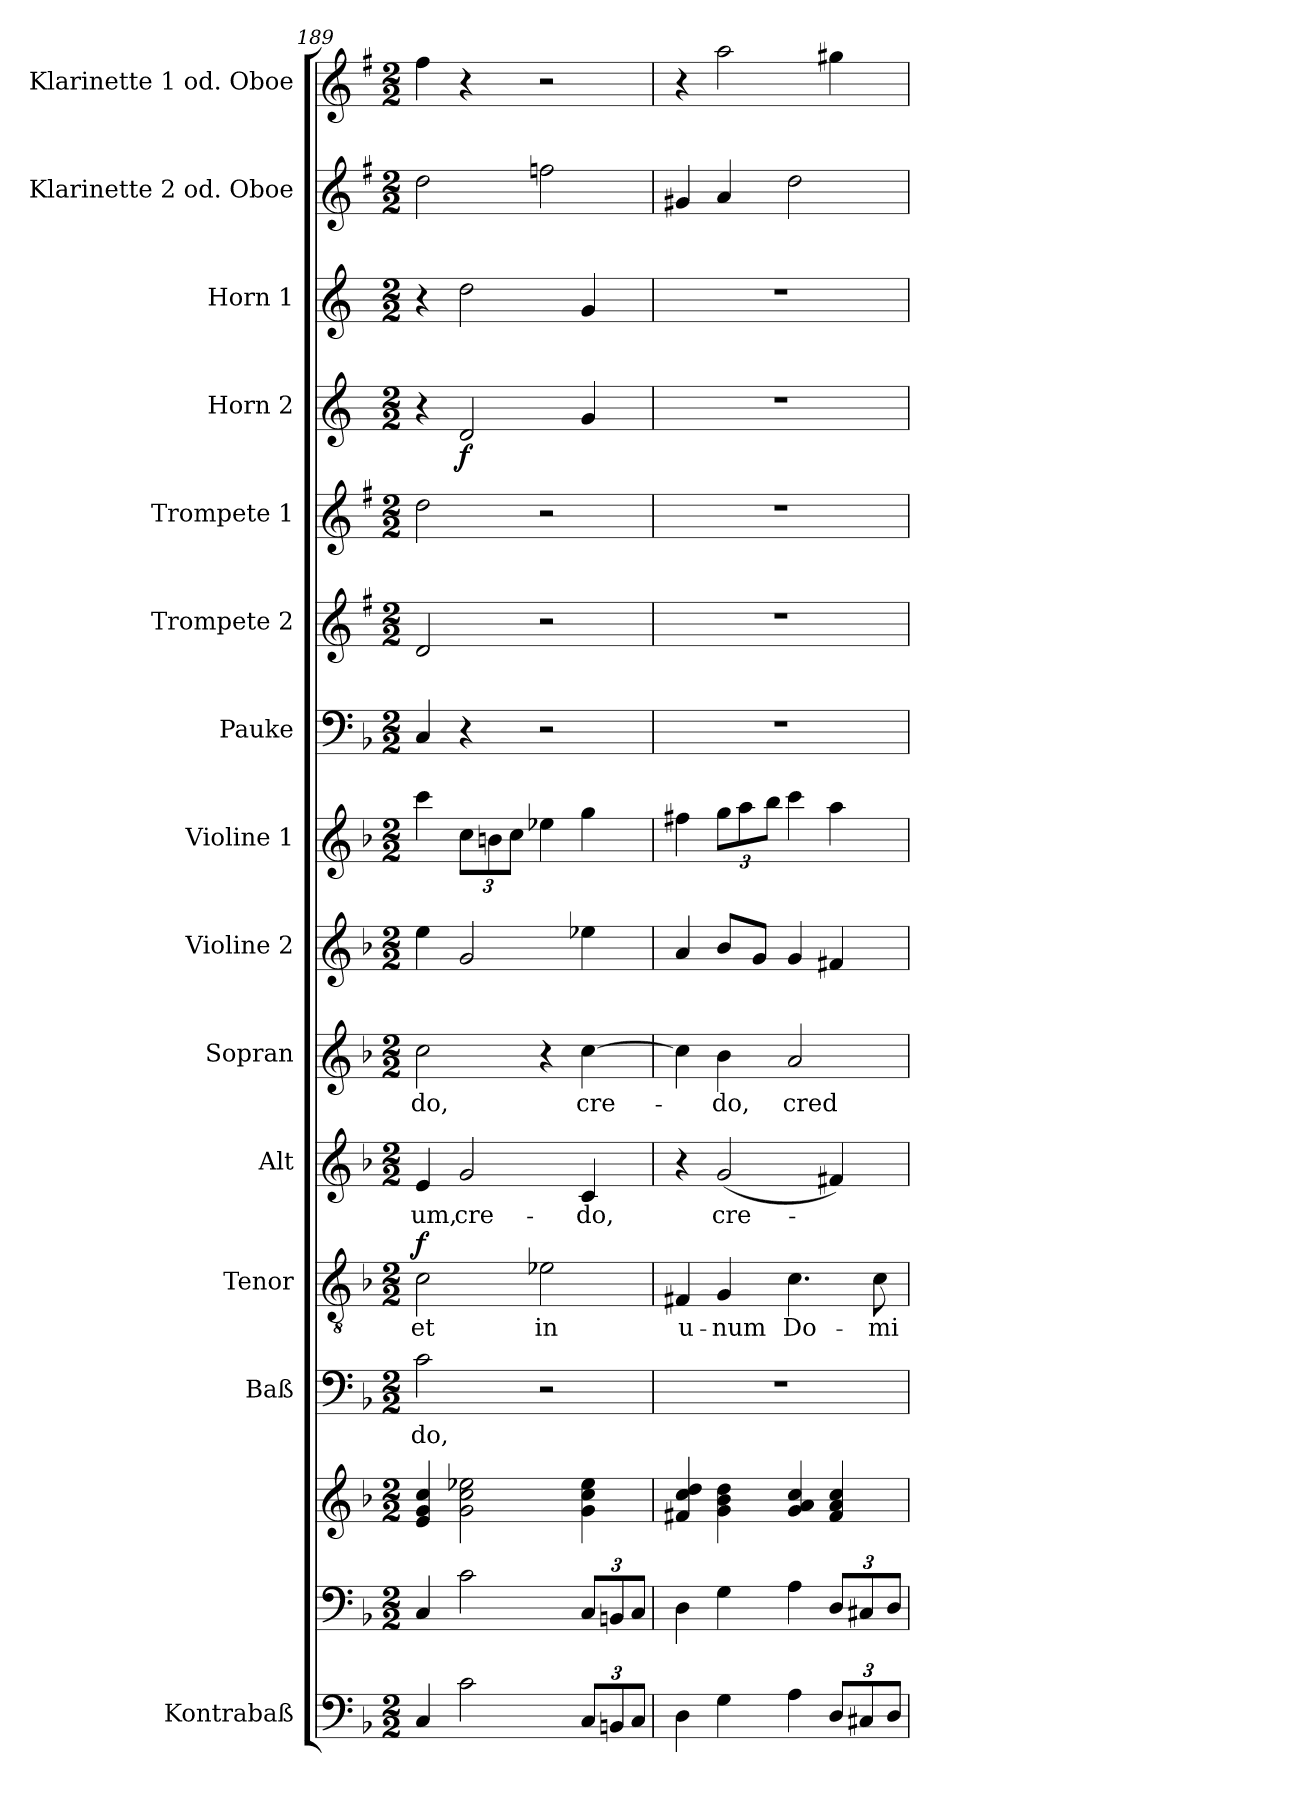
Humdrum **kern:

**kern	**kern	**kern	**kern	**text	**kern	**text	**dynam	**kern	**text	**kern	**text	**kern	**kern	**kern	**kern	**kern	**kern	**dynam	**kern	**kern	**kern
*part15	*part14	*part14	*part13	*part13	*part12	*part12	*part12	*part11	*part11	*part10	*part10	*part9	*part8	*part7	*part6	*part5	*part4	*part4	*part3	*part2	*part1
*staff16	*staff15	*staff14	*staff13	*staff13	*staff12	*staff12	*staff12	*staff11	*staff11	*staff10	*staff10	*staff9	*staff8	*staff7	*staff6	*staff5	*staff4	*staff4	*staff3	*staff2	*staff1
*I"Kontrabaß	*	*	*I"Baß	*	*I"Tenor	*	*	*I"Alt	*	*I"Sopran	*	*I"Violine 2	*I"Violine 1	*I"Pauke	*I"Trompete 2	*I"Trompete 1	*I"Horn 2	*	*I"Horn 1	*I"Klarinette 2 od. Oboe	*I"Klarinette 1 od. Oboe
*	*	*	*	*	*	*	*	*	*	*	*	*	*	*	*I'Tpt	*I'Tpt	*I'Hn	*	*I'Hn	*	*
*clefF4	*clefF4	*clefG2	*clefF4	*	*clefGv2	*	*	*clefG2	*	*clefG2	*	*clefG2	*clefG2	*clefF4	*clefG2	*clefG2	*clefG2	*	*clefG2	*clefG2	*clefG2
*ITrd7c12	*	*	*	*	*	*	*	*	*	*	*	*	*	*	*ITrd1c2	*ITrd1c2	*ITrd4c7	*	*ITrd4c7	*ITrd1c2	*ITrd1c2
*k[b-]	*k[b-]	*k[b-]	*k[b-]	*	*k[b-]	*	*	*k[b-]	*	*k[b-]	*	*k[b-]	*k[b-]	*k[b-]	*k[b-]	*k[b-]	*k[b-]	*	*k[b-]	*k[b-]	*k[b-]
*F:	*F:	*F:	*F:	*	*F:	*	*	*F:	*	*F:	*	*F:	*F:	*F:	*F:	*F:	*F:	*	*F:	*F:	*F:
*M2/2	*M2/2	*M2/2	*M2/2	*	*M2/2	*	*	*M2/2	*	*M2/2	*	*M2/2	*M2/2	*M2/2	*M2/2	*M2/2	*M2/2	*	*M2/2	*M2/2	*M2/2
=189	=189	=189	=189	=189	=189	=189	=189	=189	=189	=189	=189	=189	=189	=189	=189	=189	=189	=189	=189	=189	=189
!	!	!	!	!LO:LY:b	!	!LO:LY:b	!LO:DY:a	!	!LO:LY:b	!	!LO:LY:b	!	!	!	!	!	!	!	!	!	!
4CC/	4C/	4e/ 4g/ 4cc/	2c\	-do,	2c\	et	f	4e/	-um,	2cc\	-do,	4ee\	4ccc\	4C/	2c/	2cc\	4r	.	4r	2cc\	4ee\
!	!	!	!	!	!	!	!	!	!LO:LY:b	!	!	!	!	!	!	!	!	!	!	!	!
*	*	*	*	*	*	*	*	*	*	*	*	*	*Xbrackettup	*	*	*	*	*	*	*	*
!	!	!	!	!	!	!	!	!	!	!	!	!	!	!	!	!	!	!LO:DY:b	!	!	!
2C\	2c\	2g\ 2cc\ 2ee-X\	.	.	.	.	.	2g/	cre-	.	.	2g/	12cc\L	4r	.	.	2G/	f	2g\	.	4r
.	.	.	.	.	.	.	.	.	.	.	.	.	12bn\	.	.	.	.	.	.	.	.
.	.	.	.	.	.	.	.	.	.	.	.	.	12cc\J	.	.	.	.	.	.	.	.
!	!	!	!	!	!	!LO:LY:b	!	!	!	!	!	!	!	!	!	!	!	!	!	!	!
.	.	.	2r	.	2e-X\	in	.	.	.	4r	.	.	4ee-X\	2r	2r	2r	.	.	.	2ee-X\	2r
!	!	!	!	!	!	!	!	!	!LO:LY:b	!	!LO:LY:b	!	!	!	!	!	!	!	!	!	!
12CC/L	12C/L	4g\ 4cc\ 4ee-\	.	.	.	.	.	4c/	-do,	[4cc\	cre-	4ee-X\	4gg\	.	.	.	4c/	.	4c/	.	.
12BBBn/	12BBn/	.	.	.	.	.	.	.	.	.	.	.	.	.	.	.	.	.	.	.	.
12CC/J	12C/J	.	.	.	.	.	.	.	.	.	.	.	.	.	.	.	.	.	.	.	.
=190	=190	=190	=190	=190	=190	=190	=190	=190	=190	=190	=190	=190	=190	=190	=190	=190	=190	=190	=190	=190	=190
!	!	!	!	!	!	!LO:LY:b	!	!	!	!	!	!	!	!	!	!	!	!	!	!	!
4DD\	4D\	4f#X/ 4cc/ 4dd/	1r	.	4F#X/	u-	.	4r	.	4cc\]	.	4a/	4ff#X\	1r	1r	1r	1r	.	1r	4f#X/	4r
!	!	!	!	!	!	!LO:LY:b	!	!	!LO:LY:b	!	!LO:LY:b	!	!	!	!	!	!	!	!	!	!
4GG\	4G\	4g\ 4b-\ 4dd\	.	.	4G/	-num	.	(<2g/	cre-	4b-\	-do,	8b-/L	12gg\L	.	.	.	.	.	.	4g/	2gg\
.	.	.	.	.	.	.	.	.	.	.	.	.	12aa\	.	.	.	.	.	.	.	.
.	.	.	.	.	.	.	.	.	.	.	.	8g/J	.	.	.	.	.	.	.	.	.
.	.	.	.	.	.	.	.	.	.	.	.	.	12bb-\J	.	.	.	.	.	.	.	.
!	!	!	!	!	!	!LO:LY:b	!	!	!	!	!LO:LY:b	!	!	!	!	!	!	!	!	!	!
4AA\	4A\	4g/ 4a/ 4cc/	.	.	4.c\	Do-	.	.	.	2a/	cred-	4g/	4ccc\	.	.	.	.	.	.	2cc\	.
12DD/L	12D/L	4f#/ 4a/ 4cc/	.	.	.	.	.	4f#X/)	.	.	.	4f#X/	4aa\	.	.	.	.	.	.	.	4ff#X\
12CC#X/	12C#X/	.	.	.	.	.	.	.	.	.	.	.	.	.	.	.	.	.	.	.	.
!	!	!	!	!	!	!LO:LY:b	!	!	!	!	!	!	!	!	!	!	!	!	!	!	!
.	.	.	.	.	8c\	-mi-	.	.	.	.	.	.	.	.	.	.	.	.	.	.	.
12DD/J	12D/J	.	.	.	.	.	.	.	.	.	.	.	.	.	.	.	.	.	.	.	.
=	=	=	=	=	=	=	=	=	=	=	=	=	=	=	=	=	=	=	=	=	=
*-	*-	*-	*-	*-	*-	*-	*-	*-	*-	*-	*-	*-	*-	*-	*-	*-	*-	*-	*-	*-	*-
